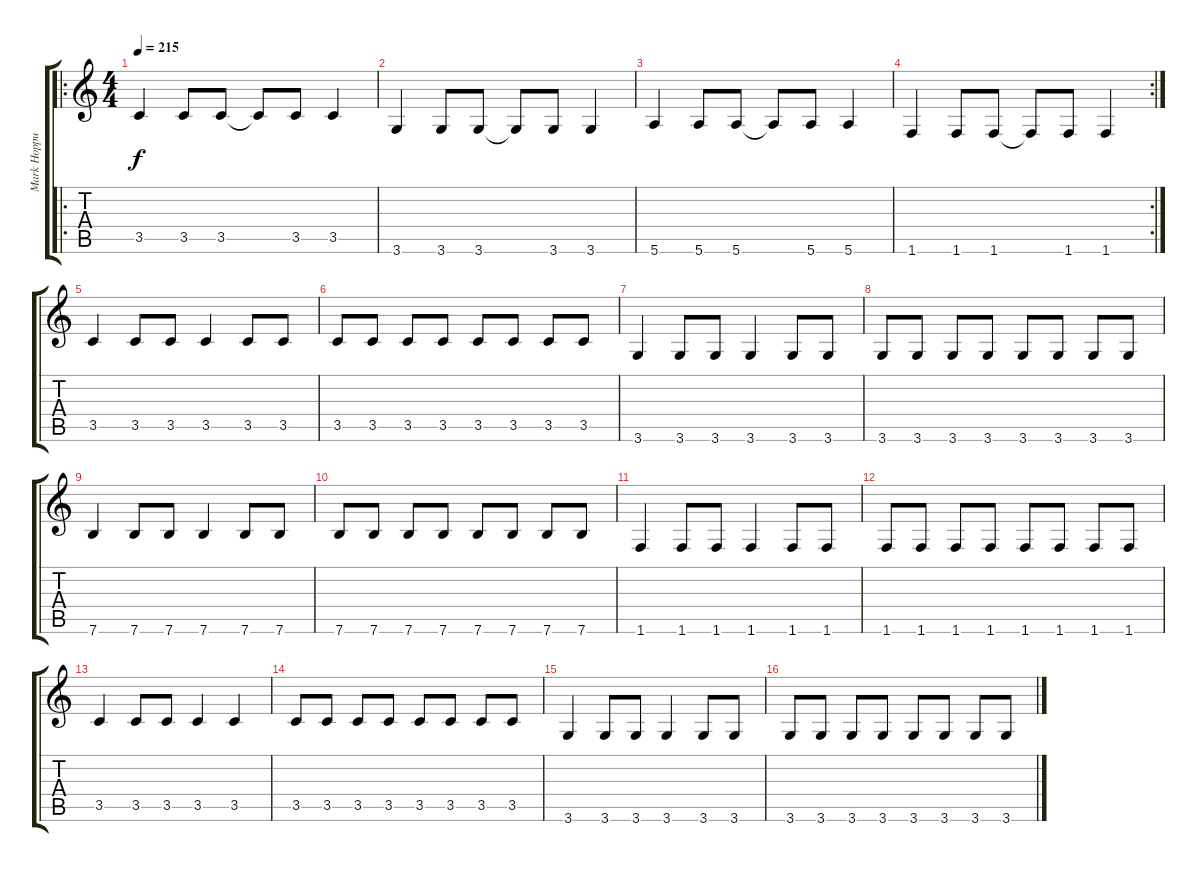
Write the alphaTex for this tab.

\track ("Mark Hoppus" "Mark Hoppu") {instrument electricbasspick}
\staff {score tabs}
\tuning (E4 B3 G3 D3 A2 E2) {hide}
\ro
\ts (4 4)
\tempo 215
\clef g2
\ks c
3.5.4{dy f} 3.5.8 3.5.8 3.5{t}.8 3.5.8 3.5.4 |
3.6.4 3.6.8 3.6.8 3.6{t}.8 3.6.8 3.6.4 |
5.6.4 5.6.8 5.6.8 5.6{t}.8 5.6.8 5.6.4 |
\rc 2
1.6.4 1.6.8 1.6.8 1.6{t}.8 1.6.8 1.6.4 |
3.5.4 3.5.8 3.5.8 3.5.4 3.5.8 3.5.8 |
3.5.8 3.5.8 3.5.8 3.5.8 3.5.8 3.5.8 3.5.8 3.5.8 |
3.6.4 3.6.8 3.6.8 3.6.4 3.6.8 3.6.8 |
3.6.8 3.6.8 3.6.8 3.6.8 3.6.8 3.6.8 3.6.8 3.6.8 |
7.6.4 7.6.8 7.6.8 7.6.4 7.6.8 7.6.8 |
7.6.8 7.6.8 7.6.8 7.6.8 7.6.8 7.6.8 7.6.8 7.6.8 |
1.6.4 1.6.8 1.6.8 1.6.4 1.6.8 1.6.8 |
1.6.8 1.6.8 1.6.8 1.6.8 1.6.8 1.6.8 1.6.8 1.6.8 |
3.5.4 3.5.8 3.5.8 3.5.4 3.5.4 |
3.5.8 3.5.8 3.5.8 3.5.8 3.5.8 3.5.8 3.5.8 3.5.8 |
3.6.4 3.6.8 3.6.8 3.6.4 3.6.8 3.6.8 |
3.6.8 3.6.8 3.6.8 3.6.8 3.6.8 3.6.8 3.6.8 3.6.8
